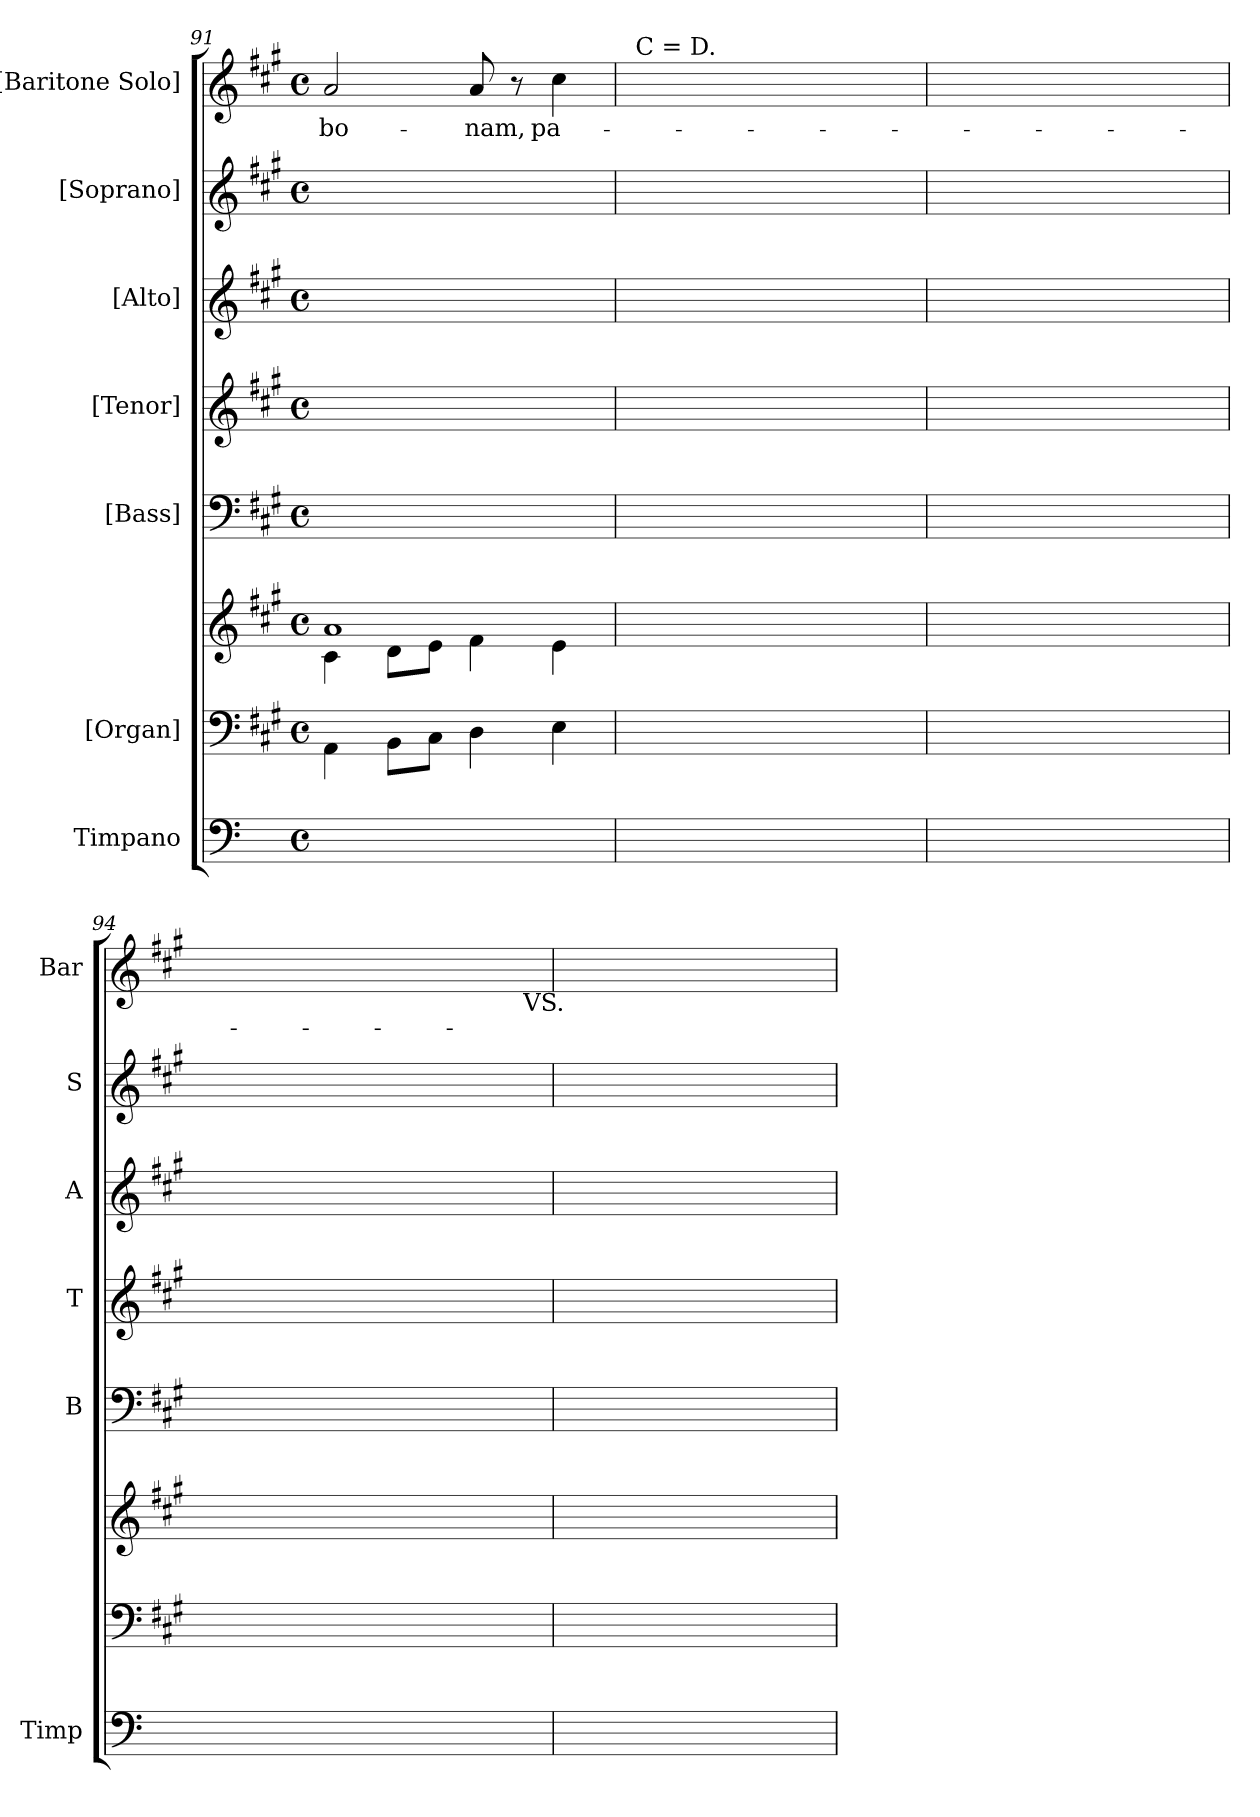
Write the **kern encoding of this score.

**kern	**kern	**kern	**kern	**kern	**kern	**kern	**text	**kern	**text
*part7	*part6	*part6	*part5	*part4	*part3	*part2	*part2	*part1	*part1
*staff8	*staff7	*staff6	*staff5	*staff4	*staff3	*staff2	*staff2	*staff1	*staff1
*I"Timpano	*I"[Organ]	*	*I"[Bass]	*I"[Tenor]	*I"[Alto]	*I"[Soprano]	*	*I"[Baritone Solo]	*
*I'Timp	*	*	*I'B	*I'T	*I'A	*I'S	*	*I'Bar	*
*clefF4	*clefF4	*clefG2	*clefF4	*clefG2	*clefG2	*clefG2	*	*clefG2	*
*	*	*	*	*ITrd7c12	*	*	*	*ITrd7c12	*
*	*k[f#c#g#]	*k[f#c#g#]	*k[f#c#g#]	*k[f#c#g#]	*k[f#c#g#]	*k[f#c#g#]	*	*k[f#c#g#]	*
*M4/4	*M4/4	*M4/4	*M4/4	*M4/4	*M4/4	*M4/4	*	*M4/4	*
*met(c)	*met(c)	*met(c)	*met(c)	*met(c)	*met(c)	*met(c)	*	*met(c)	*
=91	=91	=91	=91	=91	=91	=91	=91	=91	=91
*	*	*^	*	*	*	*	*	*	*
1ryy	4AA\	1a	4c#\	1ryy	1ryy	1ryy	1ryy	.	2A/	bo-
.	8BB\L	.	8d\L	.	.	.	.	.	.	.
.	8C#\J	.	8e\J	.	.	.	.	.	.	.
.	4D\	.	4f#\	.	.	.	.	.	8A/	-nam,
.	.	.	.	.	.	.	.	.	8r	.
.	4E\	.	4e\	.	.	.	.	.	4c#\	pa-
=92	=92	=92	=92	=92	=92	=92	=92	=92	=92	=92
!	!	!	!	!	!	!	!	!	!LO:TX:a:t=C = D.	!
1ryy	2GGnyy\ 2Gnyy\	[2a/yy	2c#yy\ 2eyy\	1ryy	1ryy	1ryy	1ryy	.	4e\yy	-ra-
.	.	.	.	.	.	.	.	.	8d\Lyy	.
.	.	.	.	.	.	.	.	.	8c#\Jyy	-sti
.	2FF#yy\ 2F#yy\	2a/yy]	2d\yy	.	.	.	.	.	4d\yy	cru-
.	.	.	.	.	.	.	.	.	8A/Lyy	-cem,
.	.	.	.	.	.	.	.	.	8B/Jyy	pa-
=93	=93	=93	=93	=93	=93	=93	=93	=93	=93	=93
1ryy	2EEyy\ 2Eyy\	2a/yy	2c#\yy	1ryy	1ryy	1ryy	1ryy	.	4c#\yy	-ra-
.	.	.	.	.	.	.	.	.	8d\Lyy	.
.	.	.	.	.	.	.	.	.	8c#\Jyy	-sti
.	2DDyy\ 2Dyy\	2f#/yy	2B\yy	.	.	.	.	.	4B\yy	cru-
.	.	.	.	.	.	.	.	.	8F#/yy	-cem
.	.	.	.	.	.	.	.	.	8ryy	.
=94	=94	=94	=94	=94	=94	=94	=94	=94	=94	=94
1ryy	4C#\yy	2.f#/yy	4A\yy	1ryy	1ryy	1ryy	1ryy	.	8A/Lyy	Sal-
.	.	.	.	.	.	.	.	.	8G#/Jyy	-va-
.	4BB\yy	.	4d\yy	.	.	.	.	.	8F#/Lyy	-to-
.	.	.	.	.	.	.	.	.	8d/Jyy	-ri[[s]]
.	4AA\yy	.	2c#\yy	.	.	.	.	.	4.c#\yy	tu-
.	4GG#\yy	8e#Xyy/ 8g#yy/L	.	.	.	.	.	.	.	.
.	.	8cc#/Jyy	.	.	.	.	.	.	16c#\yy	-o.
!	!	!	!	!	!	!	!	!	!LO:TX:b:t=VS.	!
.	.	.	.	.	.	.	.	.	16ryy	.
*	*	*v	*v	*	*	*	*	*	*	*
=95	=95	=95	=95	=95	=95	=95	=95	=95	=95
!	!LO:TX:b:i:t=ped.	!	!	!	!	!	!	!	!
!	!LO:N:vis=1.	!	!	!	!	!	!	!	!
*	*^	*	*	*	*	*	*	*	*
1ryy	2.c#/yy	[y1F#yy	[2ayy/ 2cc#yy/	4.F#^\yy	4.c#^\yy	4.a^/yy	4.cc#^\yy	San-	1ryy	.
.	.	.	.	8F#\yy	8c#\yy	8f#/yy	8a\yy	-ctus	.	.
.	.	.	4f#yy/ 4ayy]/	4F#\yy	4c#\yy	4f#/yy	4a\yy	De-	.	.
.	4A/yy	.	4ayy/ 4cc#yy/	4F#\yy	4A/yy	4a/yy	4cc#\yy	-us,	.	.
*	*v	*v	*	*	*	*	*	*	*	*
=	=	=	=	=	=	=	=	=	=
*-	*-	*-	*-	*-	*-	*-	*-	*-	*-
